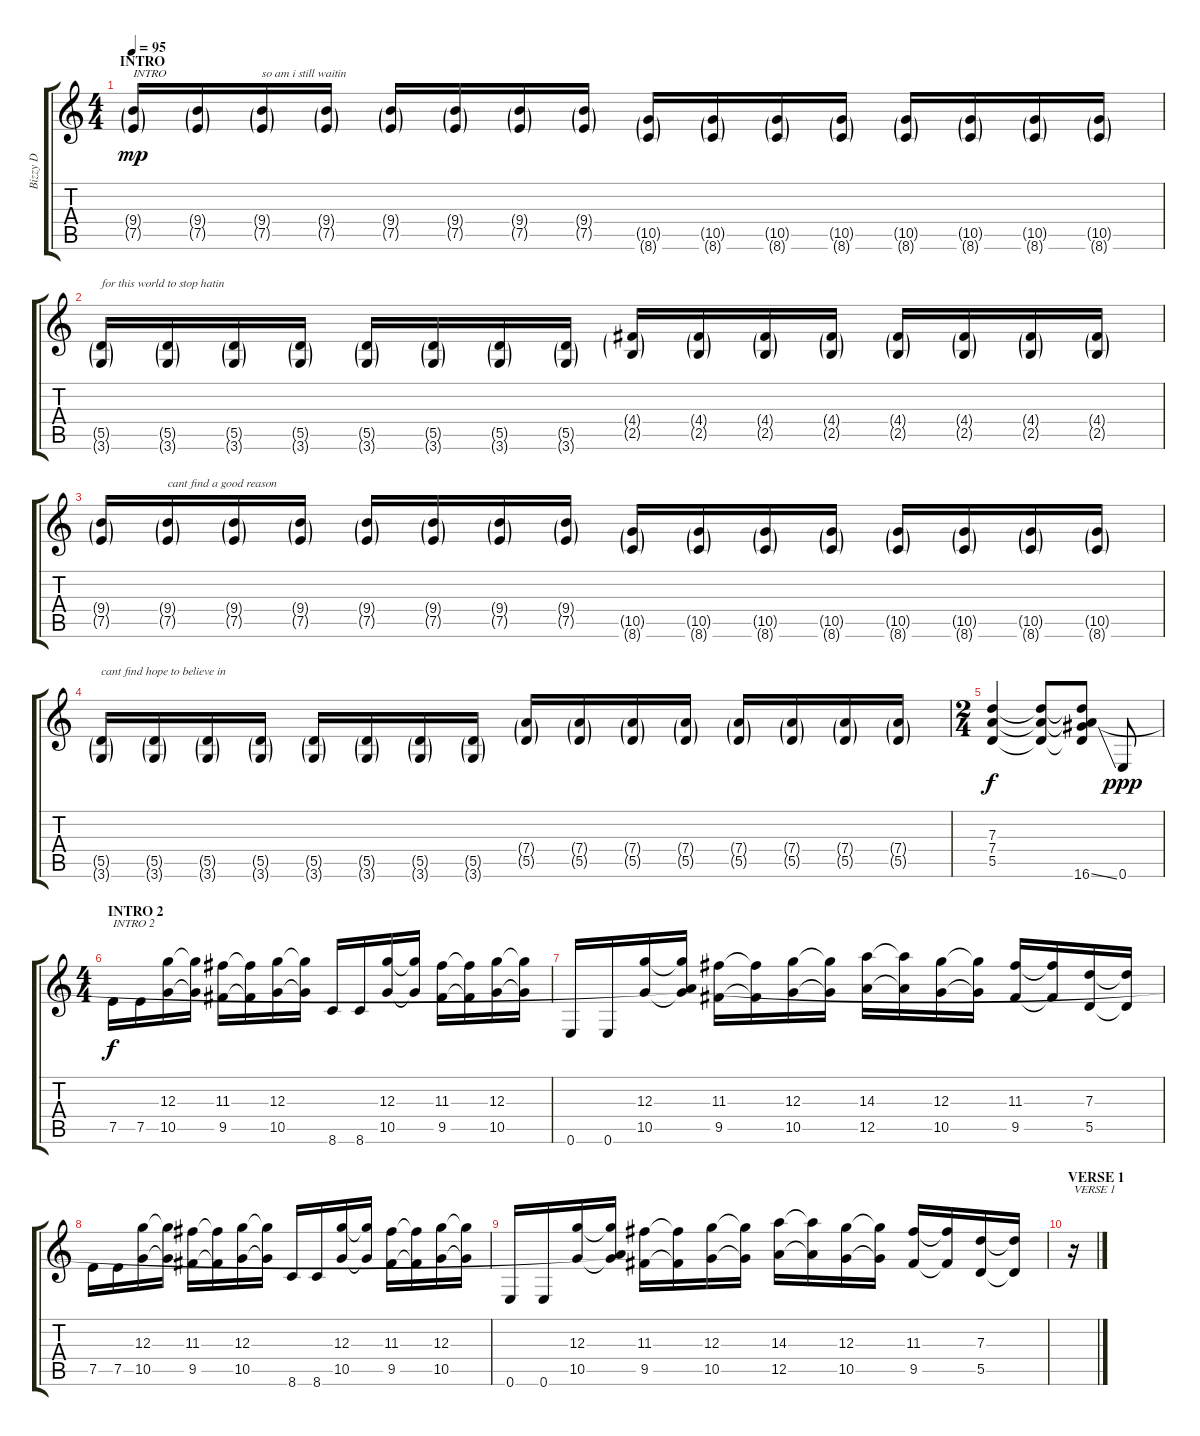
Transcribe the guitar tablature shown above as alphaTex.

\track ("Bizzy D" "Bizzy D") {instrument distortionguitar}
\staff {score tabs}
\tuning (E4 B3 G3 D3 A2 E2) {hide}
\ts (4 4)
\section ("" "INTRO")
\tempo 95
\clef g2
\ks c
(9.4{g} 7.5{g}).16{txt "INTRO" dy mp instrument distortionguitar} (9.4{g} 7.5{g}).16 (9.4{g} 7.5{g}).16{txt "so am i still waitin"} (9.4{g} 7.5{g}).16 (9.4{g} 7.5{g}).16 (9.4{g} 7.5{g}).16 (9.4{g} 7.5{g}).16 (9.4{g} 7.5{g}).16 (10.5{g} 8.6{g}).16 (10.5{g} 8.6{g}).16 (10.5{g} 8.6{g}).16 (10.5{g} 8.6{g}).16 (10.5{g} 8.6{g}).16 (10.5{g} 8.6{g}).16 (10.5{g} 8.6{g}).16 (10.5{g} 8.6{g}).16 |
(5.5{g} 3.6{g}).16{txt "for this world to stop hatin"} (5.5{g} 3.6{g}).16 (5.5{g} 3.6{g}).16 (5.5{g} 3.6{g}).16 (5.5{g} 3.6{g}).16 (5.5{g} 3.6{g}).16 (5.5{g} 3.6{g}).16 (5.5{g} 3.6{g}).16 (4.4{g} 2.5{g}).16 (4.4{g} 2.5{g}).16 (4.4{g} 2.5{g}).16 (4.4{g} 2.5{g}).16 (4.4{g} 2.5{g}).16 (4.4{g} 2.5{g}).16 (4.4{g} 2.5{g}).16 (4.4{g} 2.5{g}).16 |
(9.4{g} 7.5{g}).16 (9.4{g} 7.5{g}).16{txt "cant find a good reason"} (9.4{g} 7.5{g}).16 (9.4{g} 7.5{g}).16 (9.4{g} 7.5{g}).16 (9.4{g} 7.5{g}).16 (9.4{g} 7.5{g}).16 (9.4{g} 7.5{g}).16 (10.5{g} 8.6{g}).16 (10.5{g} 8.6{g}).16 (10.5{g} 8.6{g}).16 (10.5{g} 8.6{g}).16 (10.5{g} 8.6{g}).16 (10.5{g} 8.6{g}).16 (10.5{g} 8.6{g}).16 (10.5{g} 8.6{g}).16 |
(5.5{g} 3.6{g}).16{txt "cant find hope to believe in"} (5.5{g} 3.6{g}).16 (5.5{g} 3.6{g}).16 (5.5{g} 3.6{g}).16 (5.5{g} 3.6{g}).16 (5.5{g} 3.6{g}).16 (5.5{g} 3.6{g}).16 (5.5{g} 3.6{g}).16 (7.4{g} 5.5{g}).16 (7.4{g} 5.5{g}).16 (7.4{g} 5.5{g}).16 (7.4{g} 5.5{g}).16 (7.4{g} 5.5{g}).16 (7.4{g} 5.5{g}).16 (7.4{g} 5.5{g}).16 (7.4{g} 5.5{g}).16 |
\ts (2 4)
(7.3 7.4 5.5).4{dy f} (7.3{t} 7.4{t} 5.5{t}).8 (7.3{t} 7.4{t} 5.5{t} 16.6{ss}).8 0.6.8{dy ppp} |
\ts (4 4)
\section ("" "INTRO 2")
7.5.16{txt "INTRO 2" dy f volume 12} 7.5.16 (12.3 10.5).16 (12.3{t} 10.5{t}).16 (11.3 9.5).16 (11.3{t} 9.5{t}).16 (12.3 10.5).16 (12.3{t} 10.5{t}).16 8.6.16 8.6.16 (12.3 10.5).16 (12.3{t} 10.5{t}).16 (11.3 9.5).16 (11.3{t} 9.5{t}).16 (12.3 10.5).16 (12.3{t} 10.5{t}).16 |
0.6.16 0.6.16 (12.3 10.5).16 (12.3{t} 7.4{t} 10.5{t}).16 (11.3 9.5).16 (11.3{t} 9.5{t}).16 (12.3 10.5).16 (12.3{t} 10.5{t}).16 (14.3 12.5).16 (14.3{t} 12.5{t}).16 (12.3 10.5).16 (12.3{t} 10.5{t}).16 (11.3 9.5).16 (11.3{t} 9.5{t}).16 (7.3 5.5).16 (7.3{t} 5.5{t}).16 |
7.5.16 7.5.16 (12.3 10.5).16 (12.3{t} 10.5{t}).16 (11.3 9.5).16 (11.3{t} 9.5{t}).16 (12.3 10.5).16 (12.3{t} 10.5{t}).16 8.6.16 8.6.16 (12.3 10.5).16 (12.3{t} 10.5{t}).16 (11.3 9.5).16 (11.3{t} 9.5{t}).16 (12.3 10.5).16 (12.3{t} 10.5{t}).16 |
0.6.16 0.6.16 (12.3 10.5).16 (12.3{t} 7.4{t} 10.5{t}).16 (11.3 9.5).16 (11.3{t} 9.5{t}).16 (12.3 10.5).16 (12.3{t} 10.5{t}).16 (14.3 12.5).16 (14.3{t} 12.5{t}).16 (12.3 10.5).16 (12.3{t} 10.5{t}).16 (11.3 9.5).16 (11.3{t} 9.5{t}).16 (7.3 5.5).16 (7.3{t} 5.5{t}).16 |
\section ("" "VERSE 1")
r.16{txt "VERSE 1"}
